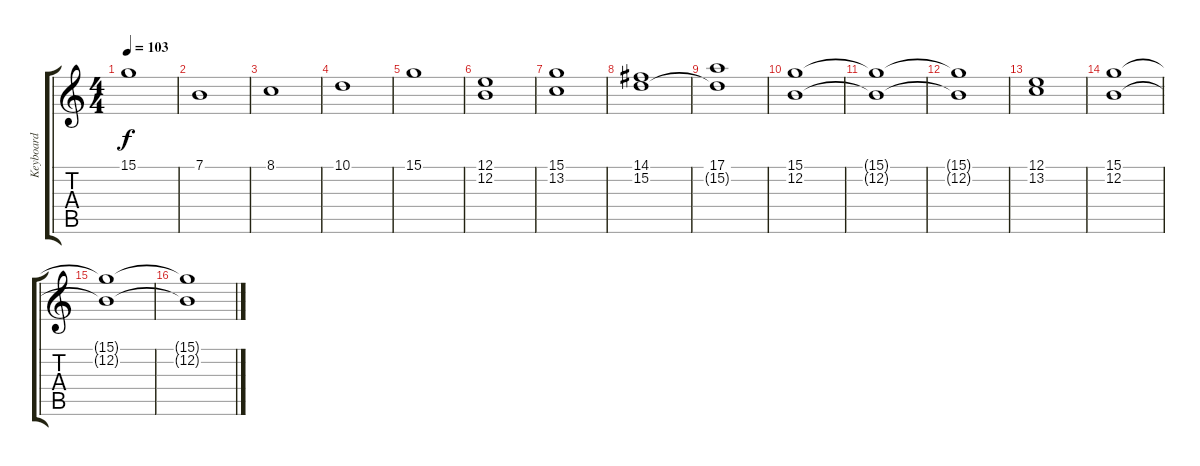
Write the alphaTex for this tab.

\track ("Keyboard" "Keyboard") {instrument stringensemble1}
\staff {score tabs}
\tuning (E4 B3 G3 D3 A2 E2) {hide}
\ts (4 4)
\tempo 103
\clef g2
\ks c
15.1.1{dy f} |
7.1.1 |
8.1.1 |
10.1.1 |
15.1.1 |
(12.1 12.2).1 |
(15.1 13.2).1 |
(14.1 15.2).1 |
(17.1 15.2{t}).1 |
(15.1 12.2).1 |
(15.1{t} 12.2{t}).1 |
(15.1{t} 12.2{t}).1 |
(12.1 13.2).1 |
(15.1 12.2).1 |
(15.1{t} 12.2{t}).1 |
(15.1{t} 12.2{t}).1
